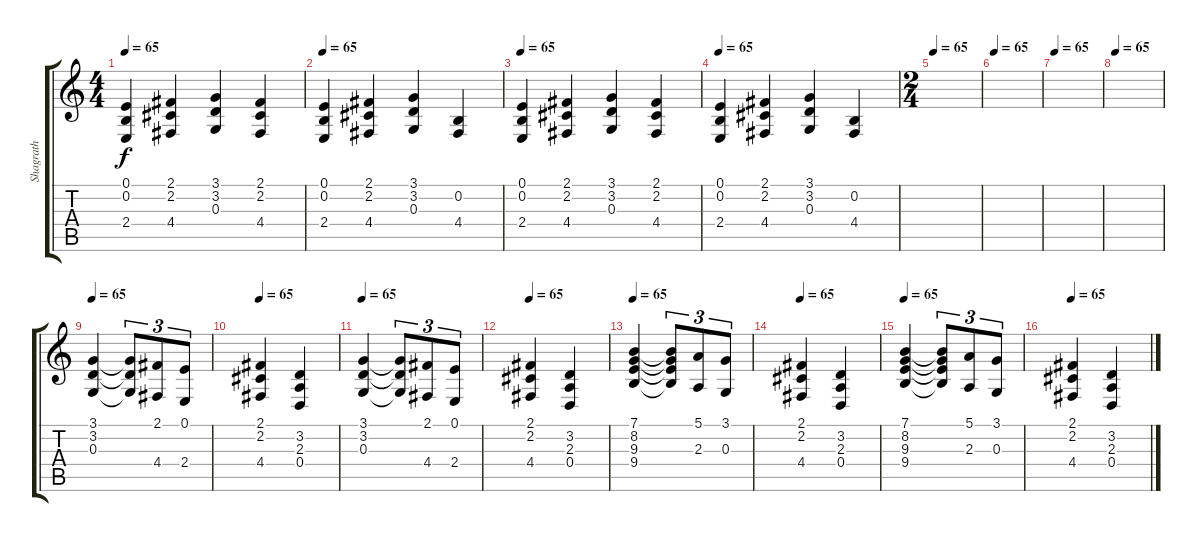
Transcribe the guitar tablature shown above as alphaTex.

\track ("Shagrath" "Shagrath") {instrument stringensemble1}
\staff {score tabs}
\tuning (E4 B3 G3 D3 A2 E2) {hide}
\ts (4 4)
\tempo 65
\clef g2
\ks c
(0.1 0.2 2.4).4{dy f} (2.1 2.2 4.4).4 (3.1 3.2 0.3).4 (2.1 2.2 4.4).4 |
\tempo 65
(0.1 0.2 2.4).4 (2.1 2.2 4.4).4 (3.1 3.2 0.3).4 (0.2 4.4).4 |
\tempo 65
(0.1 0.2 2.4).4 (2.1 2.2 4.4).4 (3.1 3.2 0.3).4 (2.1 2.2 4.4).4 |
\tempo 65
(0.1 0.2 2.4).4 (2.1 2.2 4.4).4 (3.1 3.2 0.3).4 (0.2 4.4).4 |
\ts (2 4)
\tempo 65
|
\tempo 65
|
\tempo 65
|
\tempo 65
|
\tempo 65
(3.1 3.2 0.3).4{volume 13} (3.1{t} 3.2{t} 0.3{t}).8{tu (3 2)} (2.1 4.4).8{tu (3 2)} (0.1 2.4).8{tu (3 2)} |
\tempo 65
(2.1 2.2 4.4).4 (3.2 2.3 0.4).4 |
\tempo 65
(3.1 3.2 0.3).4 (3.1{t} 3.2{t} 0.3{t}).8{tu (3 2)} (2.1 4.4).8{tu (3 2)} (0.1 2.4).8{tu (3 2)} |
\tempo 65
(2.1 2.2 4.4).4 (3.2 2.3 0.4).4 |
\tempo 65
(7.1 8.2 9.3 9.4).4 (7.1{t} 8.2{t} 9.3{t} 9.4{t}).8{tu (3 2)} (5.1 2.3).8{tu (3 2)} (3.1 0.3).8{tu (3 2)} |
\tempo 65
(2.1 2.2 4.4).4 (3.2 2.3 0.4).4 |
\tempo 65
(7.1 8.2 9.3 9.4).4 (7.1{t} 8.2{t} 9.3{t} 9.4{t}).8{tu (3 2)} (5.1 2.3).8{tu (3 2)} (3.1 0.3).8{tu (3 2)} |
\tempo 65
(2.1 2.2 4.4).4 (3.2 2.3 0.4).4
